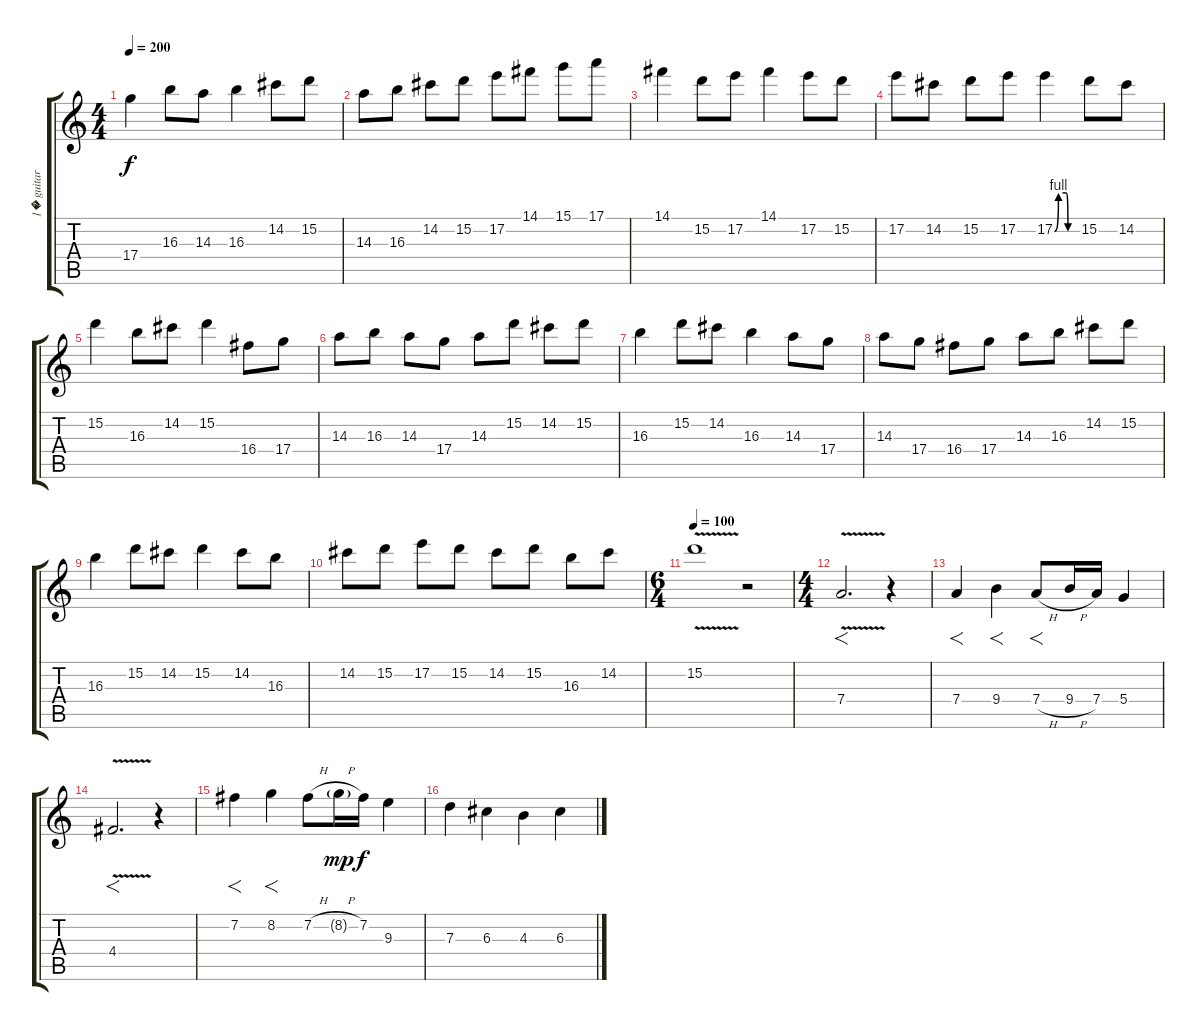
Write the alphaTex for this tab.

\track ("1� guitar" "1� guitar") {instrument distortionguitar}
\staff {score tabs}
\tuning (E4 B3 G3 D3 A2 E2) {hide}
\ts (4 4)
\tempo 200
\clef g2
\ks c
17.4.4{dy f} 16.3.8 14.3.8 16.3.4 14.2.8 15.2.8 |
14.3.8 16.3.8 14.2.8 15.2.8 17.2.8 14.1.8 15.1.8 17.1.8 |
14.1.4 15.2.8 17.2.8 14.1.4 17.2.8 15.2.8 |
17.2.8 14.2.8 15.2.8 17.2.8 17.2{be (custom 0 0 10 4 30 4 35 0 60 0)}.4 15.2.8 14.2.8 |
15.2.4 16.3.8 14.2.8 15.2.4 16.4.8 17.4.8 |
14.3.8 16.3.8 14.3.8 17.4.8 14.3.8 15.2.8 14.2.8 15.2.8 |
16.3.4 15.2.8 14.2.8 16.3.4 14.3.8 17.4.8 |
14.3.8 17.4.8 16.4.8 17.4.8 14.3.8 16.3.8 14.2.8 15.2.8 |
16.3.4 15.2.8 14.2.8 15.2.4 14.2.8 16.3.8 |
14.2.8 15.2.8 17.2.8 15.2.8 14.2.8 15.2.8 16.3.8 14.2.8 |
\ts (6 4)
\tempo 100
15.2{v}.1 r.2 |
\ts (4 4)
7.4{v}.2{f d} r.4 |
7.4.4{f} 9.4.4{f} 7.4{h}.8{f} 9.4{h}.16 7.4.16 5.4.4 |
4.4{v}.2{f d} r.4 |
7.2.4{f} 8.2.4{f} 7.2{h}.8 8.2{h g}.16{dy mp} 7.2.16{dy f} 9.3.4 |
7.3.4 6.3.4 4.3.4 6.3.4
